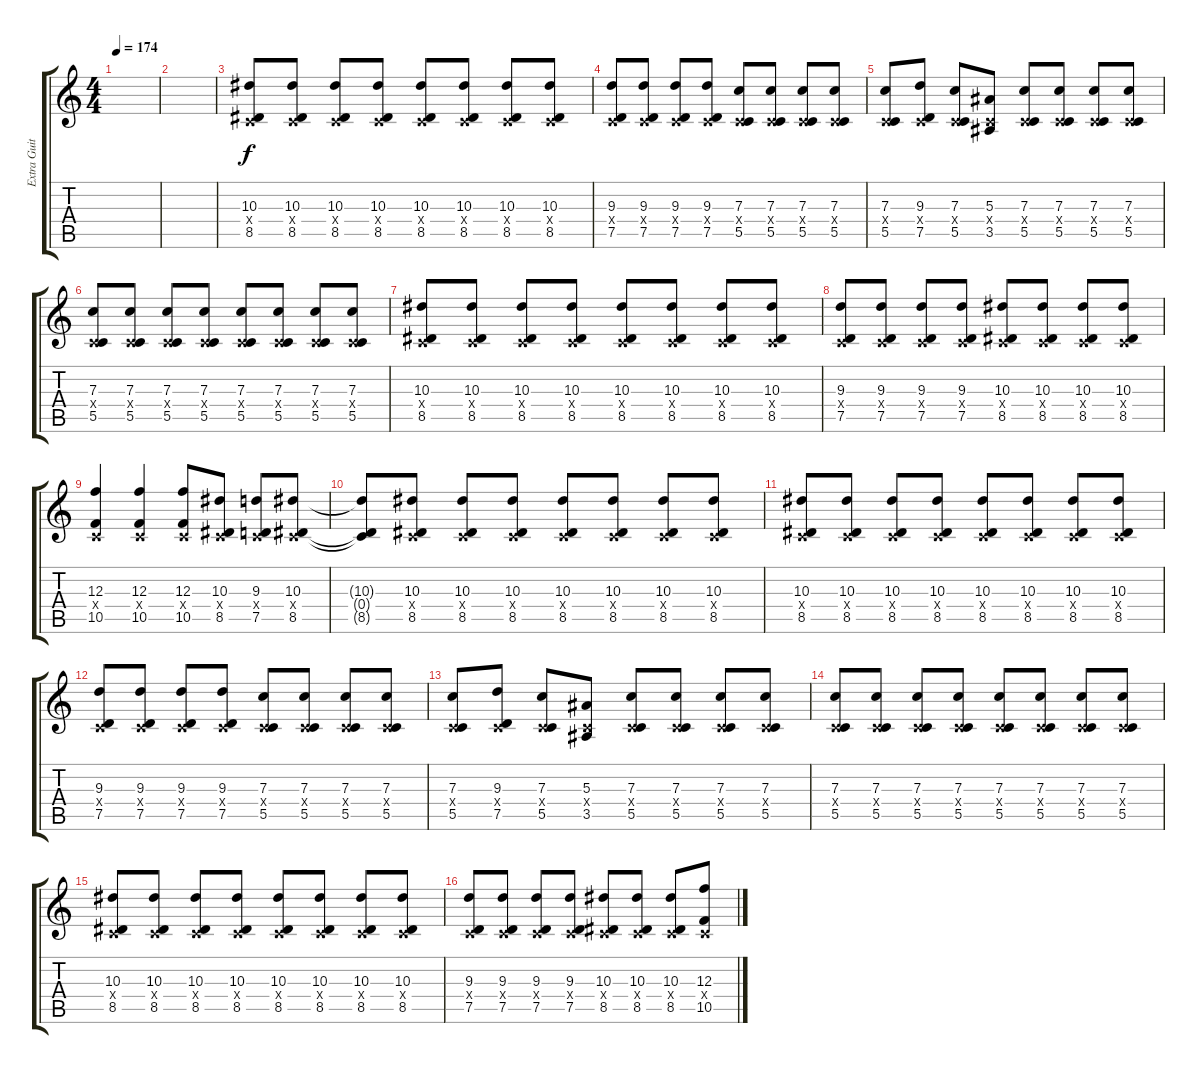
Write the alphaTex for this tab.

\track ("Extra Guitar " "Extra Guit") {instrument distortionguitar}
\staff {score tabs}
\tuning (D4 A3 F3 C3 G2 C2) {hide}
\ts (4 4)
\tempo 174
\clef g2
\ks c
|
|
(10.3 0.4{x} 8.5).8 (10.3 0.4{x} 8.5).8 (10.3 0.4{x} 8.5).8 (10.3 0.4{x} 8.5).8 (10.3 0.4{x} 8.5).8 (10.3 0.4{x} 8.5).8 (10.3 0.4{x} 8.5).8 (10.3 0.4{x} 8.5).8 |
(9.3 0.4{x} 7.5).8 (9.3 0.4{x} 7.5).8 (9.3 0.4{x} 7.5).8 (9.3 0.4{x} 7.5).8 (7.3 0.4{x} 5.5).8 (7.3 0.4{x} 5.5).8 (7.3 0.4{x} 5.5).8 (7.3 0.4{x} 5.5).8 |
(7.3 0.4{x} 5.5).8 (9.3 0.4{x} 7.5).8 (7.3 0.4{x} 5.5).8 (5.3 0.4{x} 3.5).8 (7.3 0.4{x} 5.5).8 (7.3 0.4{x} 5.5).8 (7.3 0.4{x} 5.5).8 (7.3 0.4{x} 5.5).8 |
(7.3 0.4{x} 5.5).8 (7.3 0.4{x} 5.5).8 (7.3 0.4{x} 5.5).8 (7.3 0.4{x} 5.5).8 (7.3 0.4{x} 5.5).8 (7.3 0.4{x} 5.5).8 (7.3 0.4{x} 5.5).8 (7.3 0.4{x} 5.5).8 |
(10.3 0.4{x} 8.5).8 (10.3 0.4{x} 8.5).8 (10.3 0.4{x} 8.5).8 (10.3 0.4{x} 8.5).8 (10.3 0.4{x} 8.5).8 (10.3 0.4{x} 8.5).8 (10.3 0.4{x} 8.5).8 (10.3 0.4{x} 8.5).8 |
(9.3 0.4{x} 7.5).8 (9.3 0.4{x} 7.5).8 (9.3 0.4{x} 7.5).8 (9.3 0.4{x} 7.5).8 (10.3 0.4{x} 8.5).8 (10.3 0.4{x} 8.5).8 (10.3 0.4{x} 8.5).8 (10.3 0.4{x} 8.5).8 |
(12.3 0.4{x} 10.5).4 (12.3 0.4{x} 10.5).4 (12.3 0.4{x} 10.5).8 (10.3 0.4{x} 8.5).8 (9.3 0.4{x} 7.5).8 (10.3 0.4{x} 8.5).8 |
(10.3{t} 0.4{t} 8.5{t}).8 (10.3 0.4{x} 8.5).8 (10.3 0.4{x} 8.5).8 (10.3 0.4{x} 8.5).8 (10.3 0.4{x} 8.5).8 (10.3 0.4{x} 8.5).8 (10.3 0.4{x} 8.5).8 (10.3 0.4{x} 8.5).8 |
(10.3 0.4{x} 8.5).8 (10.3 0.4{x} 8.5).8 (10.3 0.4{x} 8.5).8 (10.3 0.4{x} 8.5).8 (10.3 0.4{x} 8.5).8 (10.3 0.4{x} 8.5).8 (10.3 0.4{x} 8.5).8 (10.3 0.4{x} 8.5).8 |
(9.3 0.4{x} 7.5).8 (9.3 0.4{x} 7.5).8 (9.3 0.4{x} 7.5).8 (9.3 0.4{x} 7.5).8 (7.3 0.4{x} 5.5).8 (7.3 0.4{x} 5.5).8 (7.3 0.4{x} 5.5).8 (7.3 0.4{x} 5.5).8 |
(7.3 0.4{x} 5.5).8 (9.3 0.4{x} 7.5).8 (7.3 0.4{x} 5.5).8 (5.3 0.4{x} 3.5).8 (7.3 0.4{x} 5.5).8 (7.3 0.4{x} 5.5).8 (7.3 0.4{x} 5.5).8 (7.3 0.4{x} 5.5).8 |
(7.3 0.4{x} 5.5).8 (7.3 0.4{x} 5.5).8 (7.3 0.4{x} 5.5).8 (7.3 0.4{x} 5.5).8 (7.3 0.4{x} 5.5).8 (7.3 0.4{x} 5.5).8 (7.3 0.4{x} 5.5).8 (7.3 0.4{x} 5.5).8 |
(10.3 0.4{x} 8.5).8 (10.3 0.4{x} 8.5).8 (10.3 0.4{x} 8.5).8 (10.3 0.4{x} 8.5).8 (10.3 0.4{x} 8.5).8 (10.3 0.4{x} 8.5).8 (10.3 0.4{x} 8.5).8 (10.3 0.4{x} 8.5).8 |
(9.3 0.4{x} 7.5).8 (9.3 0.4{x} 7.5).8 (9.3 0.4{x} 7.5).8 (9.3 0.4{x} 7.5).8 (10.3 0.4{x} 8.5).8 (10.3 0.4{x} 8.5).8 (10.3 0.4{x} 8.5).8 (12.3 0.4{x} 10.5).8
